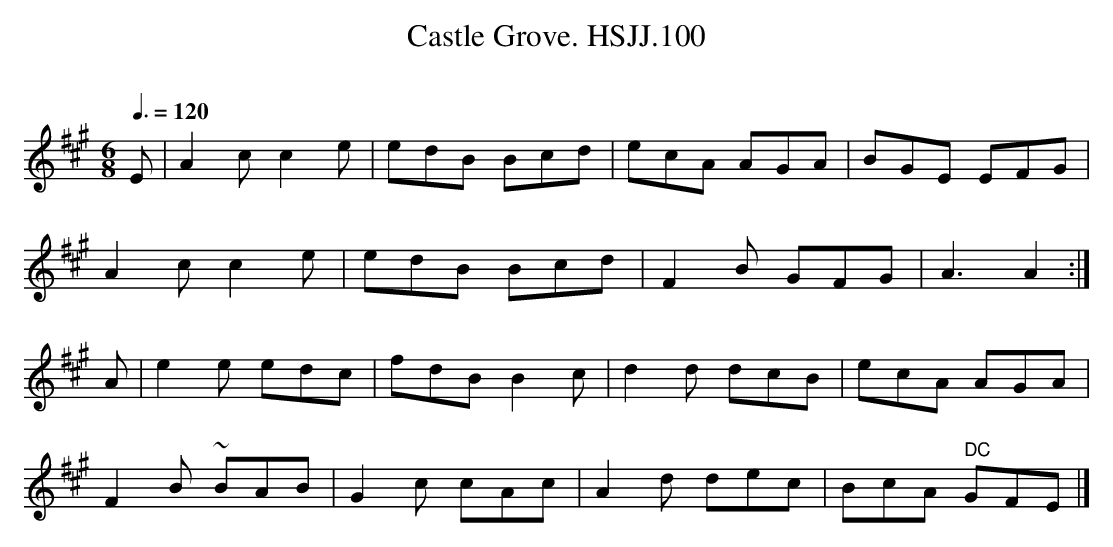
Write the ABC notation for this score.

X:1
T:Castle Grove. HSJJ.100
M:6/8
L:1/8
Q:3/8=120
O:
K:A
E|A2cc2e|edB Bcd|ecA AGA|BGE EFG|
A2cc2e|edB Bcd|F2B GFG|A3A2:|
A|e2e edc|fdB B2c|d2d dcB|ecA AGA|
F2B ~BAB|G2c cAc|A2d dec|BcA" DC" GFE|]
